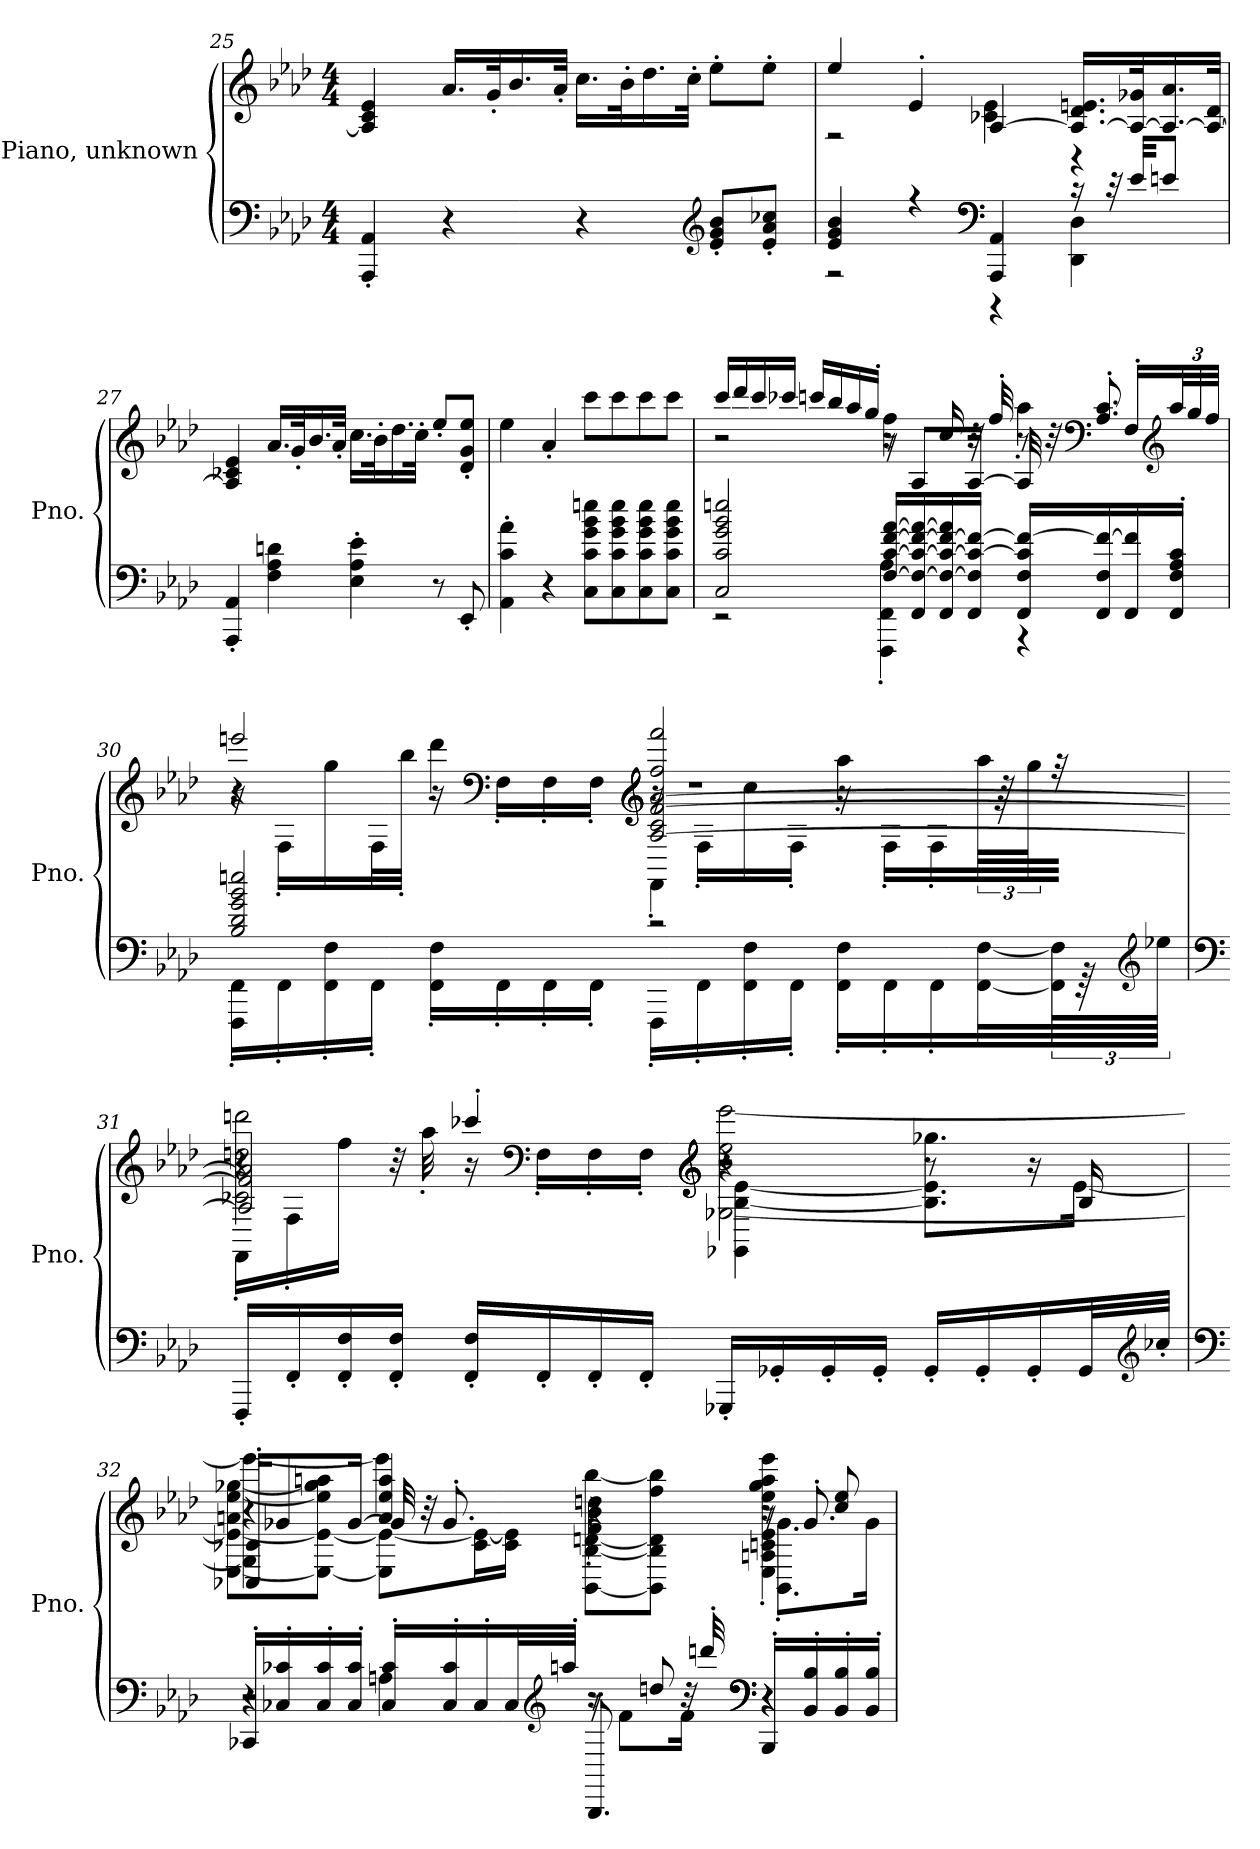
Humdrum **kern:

**kern	**kern
*part1	*part1
*staff2	*staff1
*I"Piano, unknown	*
*I'Pno.	*
*clefF4	*clefG2
*k[b-e-a-d-]	*k[b-e-a-d-]
*M4/4	*M4/4
=25	=25
4AAA-/' 4AA-/'	4A-/] 4c/ 4e-/
4r	16.a-/LL
.	32g'/K
.	16.b-/
.	32a-'/JJk
4r	16.cc\LL
.	32b-'\K
.	16.dd-\
.	32cc'\JJk
*clefG2	*
8e-/' 8g/' 8b-/'L	8ee-'\L
8e-/' 8a-/' 8cc-X/'J	8ee-'\J
!!LO:LB:g=z
=26	=26
*^	*^
4e-/ 4g/ 4b-/	2r	4ee-/	2r
4r	.	4e-'/	.
*clefF4	*	*	*
4AAA-/ 4AA-/	4r	[4A-/	4c-X\ 4e-\
16r	4DD-\ 4D-\	16.A-/_ 16.d-/ 16.en/LL	4r
32r	.	.	.
32e-/KKL	.	32A-/_ 32g-X/K	.
8en/J	.	16.A-/_ 16.a-/	.
.	.	32A-/_ 32d-/JJk	.
*v	*v	*	*
*	*v	*v
=27	=27
4AAA-/' 4AA-/'	4A-/] 4c-X/ 4e-/
4F\ 4A-\ 4dn\	16.a-/LL
.	32g'/K
.	16.b-/
.	32a-'/JJk
4E-\' 4A-\' 4e-\'	16.cc\LL
.	32b-'\K
.	16.dd-\
.	32cc'\JJk
8r	8ee-'/L
8EE-'/	8d-/' 8g/' 8ee-/'J
=28	=28
4AA-\' 4c\' 4a-\'	4ee-\
4r	4a-'/
8C\ 8c\ 8g\ 8b-\ 8een\L	8ccc\L
8C\ 8c\ 8g\ 8b-\ 8ee\	8ccc\
8C\ 8c\ 8g\ 8b-\ 8ee\	8ccc\
8C\ 8c\ 8g\ 8b-\ 8ee\J	8ccc\J
!!LO:LB:g=z
=29	=29
*^	*^
*	*	*	*^
2C/ 2c/ 2g/ 2b-/ 2een/	2r	16ccc/LL	2r	2r
.	.	16ddd-/	.	.
.	.	16ccc/	.	.
.	.	16ccc-X/JJ	.	.
.	.	16cccn/LL	.	.
.	.	16bb-/	.	.
.	.	16aa-/	.	.
.	.	16gg'/JJ	.	.
[16F/ [16c/ [16f/ [16a-/LL	4FFF\' 4FF\' 4A-\'	8r	4ff\	16r
16FF/ 16F/_ 16c/_ 16f/_ 16a-/_	.	.	.	8A-/L
16FF/ 16F/_ 16c/_ 16f/_ 16a-/]	.	16cc/	.	.
16FF/ 16F/] 16c/_ 16f/_JJ	.	32r	.	[16A-/Jk
.	.	32ff'/	.	.
16FF/ 16F/ 16c/] 16f/_LL	4r	8r	4aa-'\	32A-/]
.	.	.	.	32r
*	*	*clefF4	*	*
16FF/ 16F/ 16f/_	.	.	.	8.A-/' 8.c/'
16FF/ 16f/]	.	16F'/LL	.	.
*	*	*clefG2	*	*
*	*	*Xbrackettup	*	*
16FF/' 16F/' 16A-/' 16c/'JJ	.	48aa-/L	.	.
.	.	48gg/	.	.
.	.	48ff/JJJ	.	.
!!LO:LB:g=z
=30	=30	=30	=30	=30
*	*	*	*	*^
2B-/ 2d-/ 2g/ 2b-/ 2een/	16FFF\' 16FF\'LL	1r	4r	2eeen/	16r
.	16FF'\	.	.	.	16F'\LL
.	16FF\' 16F\'	.	.	.	16gg\
.	16FF'\JJ	.	.	.	32F\L
.	.	.	.	.	32bb-'\JJJ
.	16FF\' 16F\'LL	.	4ddd-'\	.	16r
*	*	*clefF4	*	*	*
.	16FF'\	.	.	.	16F'\LL
.	16FF'\	.	.	.	16F'\
.	16FF'\JJ	.	.	.	16F'\JJ
*	*	*clefG2	*	*	*
2r	16FFF'\LL	.	4FF'\	[2A-/ 2c/ [2f/ [2a-/ 2ff/ 2fff/	16r
.	16FF'\	.	.	.	16F'\LL
.	16FF\' 16F\'	.	.	.	16cc\
.	16FF'\JJ	.	.	.	16F'\JJ
.	16FF\' 16F\'LL	.	4aa-'\	.	16r
.	16FF'\	.	.	.	16F'\LL
.	16FF'\	.	.	.	16F'\
*	*	*	*	*	*brackettup
.	[32FF\ [32F\L	.	.	.	96aa-\JJkk
.	.	.	.	.	96r
.	.	.	.	.	96gg\
.	96FF\] 96F\]JJJk	.	.	.	32r
.	96r	.	.	.	.
*clefG2	*	*	*	*	*
.	96ee-X\	.	.	.	.
*v	*v	*	*	*	*
!!LO:PB:g=z	!!	!!	!!
=31	=31	=31	=31	=31
*clefF4	*	*	*	*
16FFF'/LL	4r	2c-X\ 2ddn\ 2dddn\	2A-/] 2f/] 2a-/]	16FF'\LL
16FF'/	.	.	.	16F'\
16FF/' 16F/'	.	.	.	16ff\JJ
16FF/' 16F/'JJ	.	.	.	32r
.	.	.	.	32aa-'\
16FF/' 16F/'LL	4ccc-X'/	.	.	16r
*	*clefF4	*	*	*
16FF'/	.	.	.	16F'\LL
16FF'/	.	.	.	16F'\
16FF'/JJ	.	.	.	16F'\JJ
*	*clefG2	*	*	*
16GGG-X'/LL	2r	[2G-X\ 2b-\ 2ee-\ [2eee-\	4r	4GG-X\ [4B-\ [4e-\
16GG-X'/	.	.	.	.
16GG-'/	.	.	.	.
16GG-'/JJ	.	.	.	.
16GG-'/LL	.	.	8r	8.B-\] 8.e-\] 8.gg-X\L
16GG-'/	.	.	.	.
16GG-'/	.	.	16r	.
32GG-/L	.	.	16B-/	[16e-\Jk
*clefG2	*	*	*	*
32cc-X'/JJJ	.	.	.	.
!!LO:LB:g=z	!!	!!	!!
=32	=32	=32	=32	=32
*clefF4	*	*	*	*
*^	*	*	*	*
*	*^	*	*	*	*
2r	4r	16CC-X'/LL	4r	4G-\] 4eee-\_	16C-X/' 16c-X/'KL	[8E-\ 8e-\_ 8an\ [8ee-\ [8gg-X\L
.	.	16C-X/' 16c-X/'	.	.	8g-X/	.
.	.	16C-/' 16c-/'	.	.	.	8E-\_ 8e-\_ 8ee-\] 8gg-\] 8aan\J
.	.	16C-/' 16c-/'JJ	.	.	[16g-/Jk	.
.	4An\	16C-/' 16c-/'LL	4a/ 4ee-/ 4aa/	4eee-\]	32g-/]	8E-\] 8e-\_L
.	.	.	.	.	32r	.
.	.	16C-/' 16c-/'	.	.	8.g-'/	.
.	.	16C-'/	.	.	.	16c-\ 16e-\_L
.	.	32C-/L	.	.	.	16c-\ 16e-\]JJ
*clefG2	*	*	*	*	*	*
.	.	32aan'/JJJ	.	.	.	.
8r	16r	8.BBB-'/	4r	4f\' 4b-\' 4ddn\'	4r	[8BB-\ [8B-\ [8dn\ [8bb-\L
.	8f\L	.	.	.	.	.
8ddn/	.	.	.	.	.	8BB-\] 8B-\] 8d\] 8ff\ 8bb-\]J
.	16f\Jk	32r	.	.	.	.
.	.	32dddn'/	.	.	.	.
*clefF4	*	*	*	*	*	*
4r	4r	16BBB-'/LL	8r	4E-\' 4An\' 4cn\' 4e-\' 4ee-\' 4gg-\' 4aa\' 4eee-\'	16r	8.BB-\' 8.g-\'L
.	.	16BB-/' 16B-/'	.	.	8.g-'/	.
.	.	16BB-/' 16B-/'	8cc/ 8ee-/	.	.	.
.	.	16BB-/' 16B-/'JJ	.	.	.	16g-\Jk
*v	*v	*v	*	*	*	*
*	*v	*v	*v	*v
=	=
*-	*-
